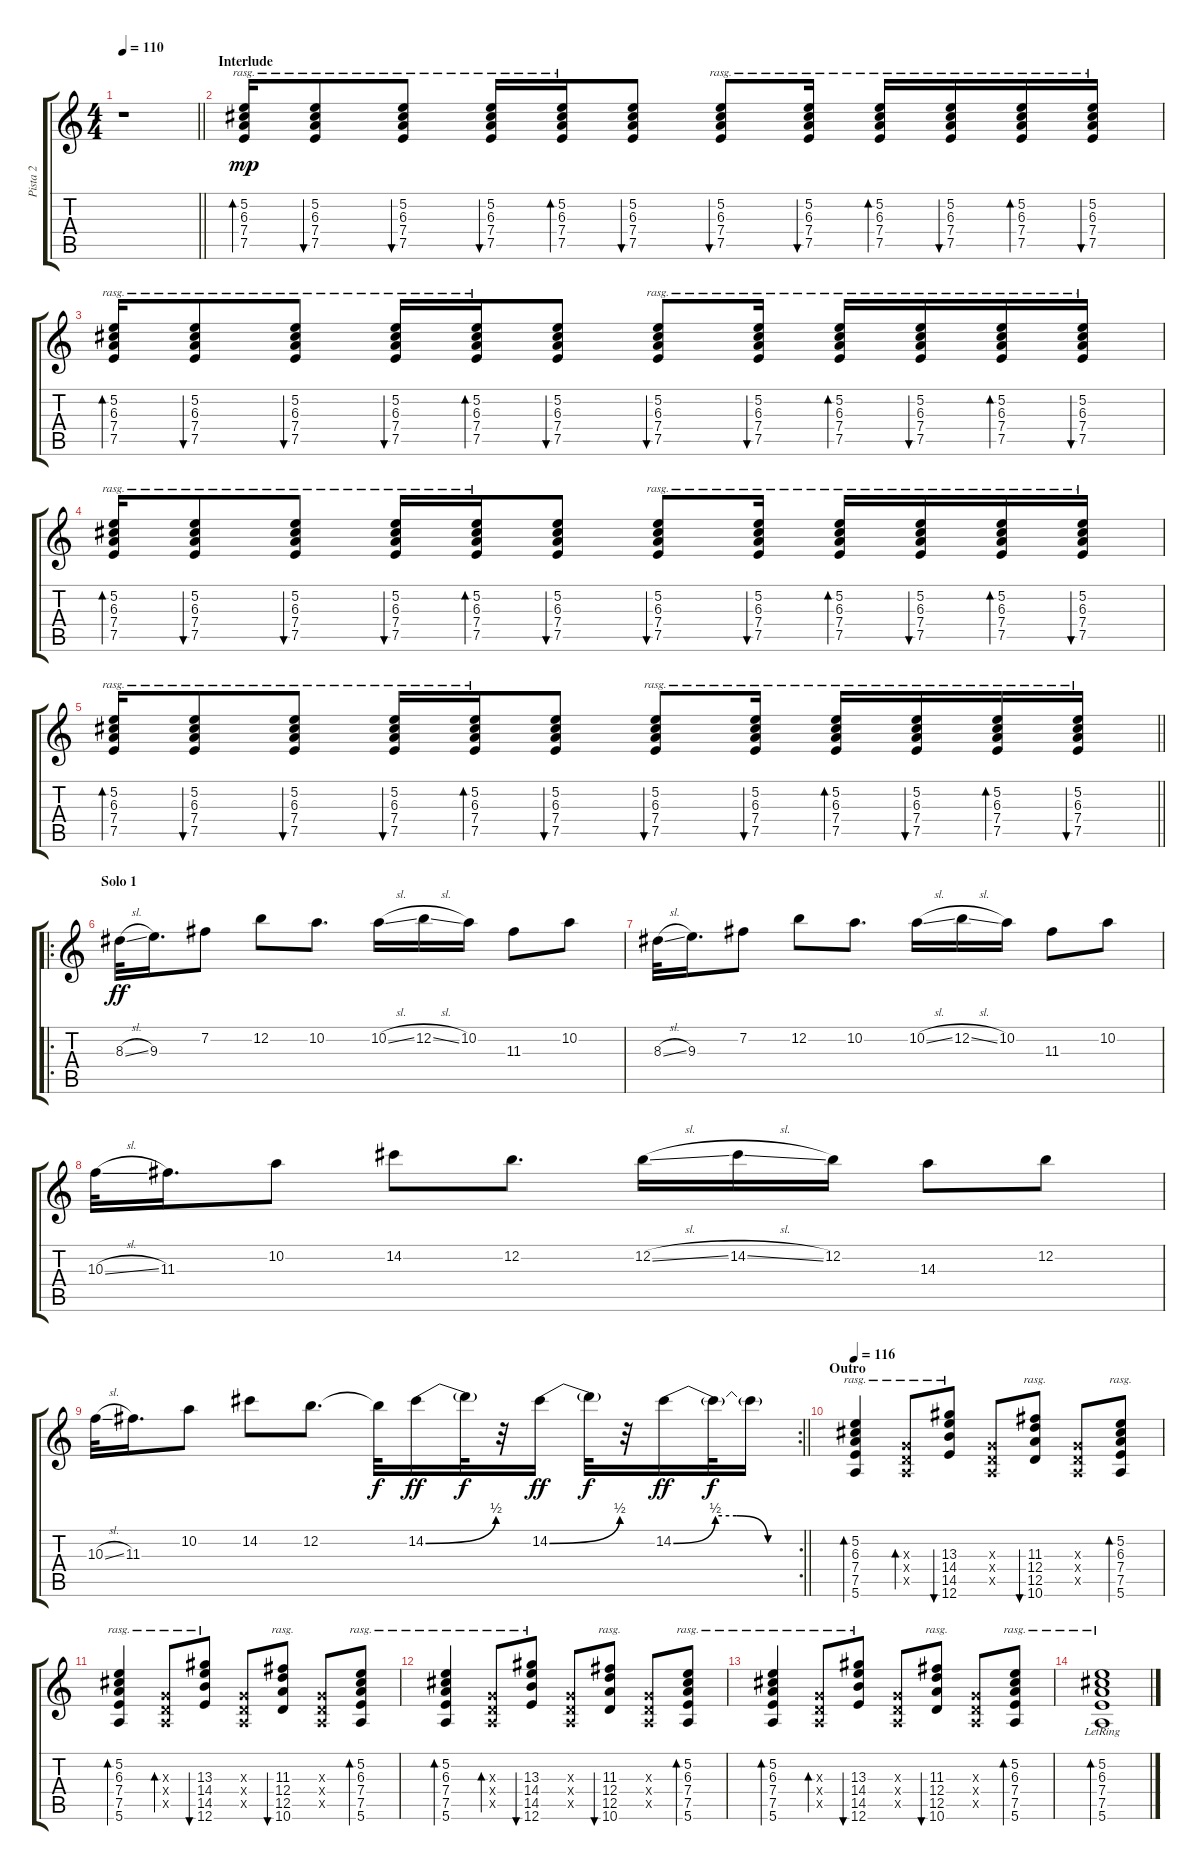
\track ("Pista 2" "Pista 2") {instrument distortionguitar}
\staff {score tabs}
\tuning (E4 B3 G3 D3 A2 E2) {hide}
\ts (4 4)
\tempo 110
\clef g2
\barLineRight lightlight
\ks c
r.1{dy ff} |
\section ("" "Interlude")
(5.2 6.3 7.4 7.5).16{bd 60 rasg ii dy mp} (5.2 6.3 7.4 7.5).8{bu 120 rasg ii} (5.2 6.3 7.4 7.5).8{bu 120 rasg ii} (5.2 6.3 7.4 7.5).16{bu 60 rasg ii} (5.2 6.3 7.4 7.5).16{bd 240 rasg ii} (5.2 6.3 7.4 7.5).8{bu 60} (5.2 6.3 7.4 7.5).8{bu 120 rasg ii} (5.2 6.3 7.4 7.5).16{bu 60 rasg ii} (5.2 6.3 7.4 7.5).16{bd 240 rasg ii} (5.2 6.3 7.4 7.5).16{bu 120 rasg ii} (5.2 6.3 7.4 7.5).16{bd 240 rasg ii} (5.2 6.3 7.4 7.5).16{bu 120 rasg ii} |
(5.2 6.3 7.4 7.5).16{bd 60 rasg ii} (5.2 6.3 7.4 7.5).8{bu 120 rasg ii} (5.2 6.3 7.4 7.5).8{bu 120 rasg ii} (5.2 6.3 7.4 7.5).16{bu 60 rasg ii} (5.2 6.3 7.4 7.5).16{bd 240 rasg ii} (5.2 6.3 7.4 7.5).8{bu 60} (5.2 6.3 7.4 7.5).8{bu 120 rasg ii} (5.2 6.3 7.4 7.5).16{bu 60 rasg ii} (5.2 6.3 7.4 7.5).16{bd 240 rasg ii} (5.2 6.3 7.4 7.5).16{bu 120 rasg ii} (5.2 6.3 7.4 7.5).16{bd 240 rasg ii} (5.2 6.3 7.4 7.5).16{bu 120 rasg ii} |
(5.2 6.3 7.4 7.5).16{bd 60 rasg ii} (5.2 6.3 7.4 7.5).8{bu 120 rasg ii} (5.2 6.3 7.4 7.5).8{bu 120 rasg ii} (5.2 6.3 7.4 7.5).16{bu 60 rasg ii} (5.2 6.3 7.4 7.5).16{bd 240 rasg ii} (5.2 6.3 7.4 7.5).8{bu 60} (5.2 6.3 7.4 7.5).8{bu 120 rasg ii} (5.2 6.3 7.4 7.5).16{bu 60 rasg ii} (5.2 6.3 7.4 7.5).16{bd 240 rasg ii} (5.2 6.3 7.4 7.5).16{bu 120 rasg ii} (5.2 6.3 7.4 7.5).16{bd 240 rasg ii} (5.2 6.3 7.4 7.5).16{bu 120 rasg ii} |
\barLineRight lightlight
(5.2 6.3 7.4 7.5).16{bd 60 rasg ii} (5.2 6.3 7.4 7.5).8{bu 120 rasg ii} (5.2 6.3 7.4 7.5).8{bu 120 rasg ii} (5.2 6.3 7.4 7.5).16{bu 60 rasg ii} (5.2 6.3 7.4 7.5).16{bd 240 rasg ii} (5.2 6.3 7.4 7.5).8{bu 60} (5.2 6.3 7.4 7.5).8{bu 120 rasg ii} (5.2 6.3 7.4 7.5).16{bu 60 rasg ii} (5.2 6.3 7.4 7.5).16{bd 240 rasg ii} (5.2 6.3 7.4 7.5).16{bu 120 rasg ii} (5.2 6.3 7.4 7.5).16{bd 240 rasg ii} (5.2 6.3 7.4 7.5).16{bu 120 rasg ii} |
\ro
\section ("" "Solo 1")
8.3{sl}.32{dy ff} 9.3.16{d} 7.2.8 12.2.8 10.2.8{d} 10.2{sl}.16 12.2{sl}.16 10.2.16 11.3.8 10.2.8 |
8.3{sl}.32 9.3.16{d} 7.2.8 12.2.8 10.2.8{d} 10.2{sl}.16 12.2{sl}.16 10.2.16 11.3.8 10.2.8 |
10.3{sl}.32 11.3.16{d} 10.2.8 14.2.8 12.2.8{d} 12.2{sl}.16 14.2{sl}.16 12.2.16 14.3.8 12.2.8 |
\rc 2
\barLineRight lightlight
10.3{sl}.32 11.3.16{d} 10.2.8 14.2.8 12.2.8{d} 12.2{t}.32{dy f} 14.2{be (bend 0 0 60 2)}.16{dy ff} 14.2{t}.32{dy f} r.32 14.2{be (bend 0 0 60 2)}.16{dy ff} 14.2{t}.32{dy f} r.32 14.2{be (custom 0 0 20 2 30 2 45 0 60 0)}.16{dy ff} 14.2{t}.32{dy f} 14.2{t}.16 |
\section ("" "Outro")
\tempo 116
(5.2 6.3 7.4 7.5 5.6).4{bd 30 rasg ii} (0.3{x} 0.4{x} 0.5{x}).8{bd 30 rasg ii} (13.3 14.4 14.5 12.6).8{bu 30 rasg ii} (0.3{x} 0.4{x} 0.5{x}).8 (11.3 12.4 12.5 10.6).8{bu 30 rasg ii} (0.3{x} 0.4{x} 0.5{x}).8 (5.2 6.3 7.4 7.5 5.6).8{bd 30 rasg ii} |
(5.2 6.3 7.4 7.5 5.6).4{bd 30 rasg ii} (0.3{x} 0.4{x} 0.5{x}).8{bd 30 rasg ii} (13.3 14.4 14.5 12.6).8{bu 30 rasg ii} (0.3{x} 0.4{x} 0.5{x}).8 (11.3 12.4 12.5 10.6).8{bu 30 rasg ii} (0.3{x} 0.4{x} 0.5{x}).8 (5.2 6.3 7.4 7.5 5.6).8{bd 30 rasg ii} |
(5.2 6.3 7.4 7.5 5.6).4{bd 30 rasg ii} (0.3{x} 0.4{x} 0.5{x}).8{bd 30 rasg ii} (13.3 14.4 14.5 12.6).8{bu 30 rasg ii} (0.3{x} 0.4{x} 0.5{x}).8 (11.3 12.4 12.5 10.6).8{bu 30 rasg ii} (0.3{x} 0.4{x} 0.5{x}).8 (5.2 6.3 7.4 7.5 5.6).8{bd 30 rasg ii} |
(5.2 6.3 7.4 7.5 5.6).4{bd 30 rasg ii} (0.3{x} 0.4{x} 0.5{x}).8{bd 30 rasg ii} (13.3 14.4 14.5 12.6).8{bu 30 rasg ii} (0.3{x} 0.4{x} 0.5{x}).8 (11.3 12.4 12.5 10.6).8{bu 30 rasg ii} (0.3{x} 0.4{x} 0.5{x}).8 (5.2 6.3 7.4 7.5 5.6).8{bd 30 rasg ii} |
(5.2{lr} 6.3{lr} 7.4{lr} 7.5{lr} 5.6{lr}).1{bd 480 rasg ii}
